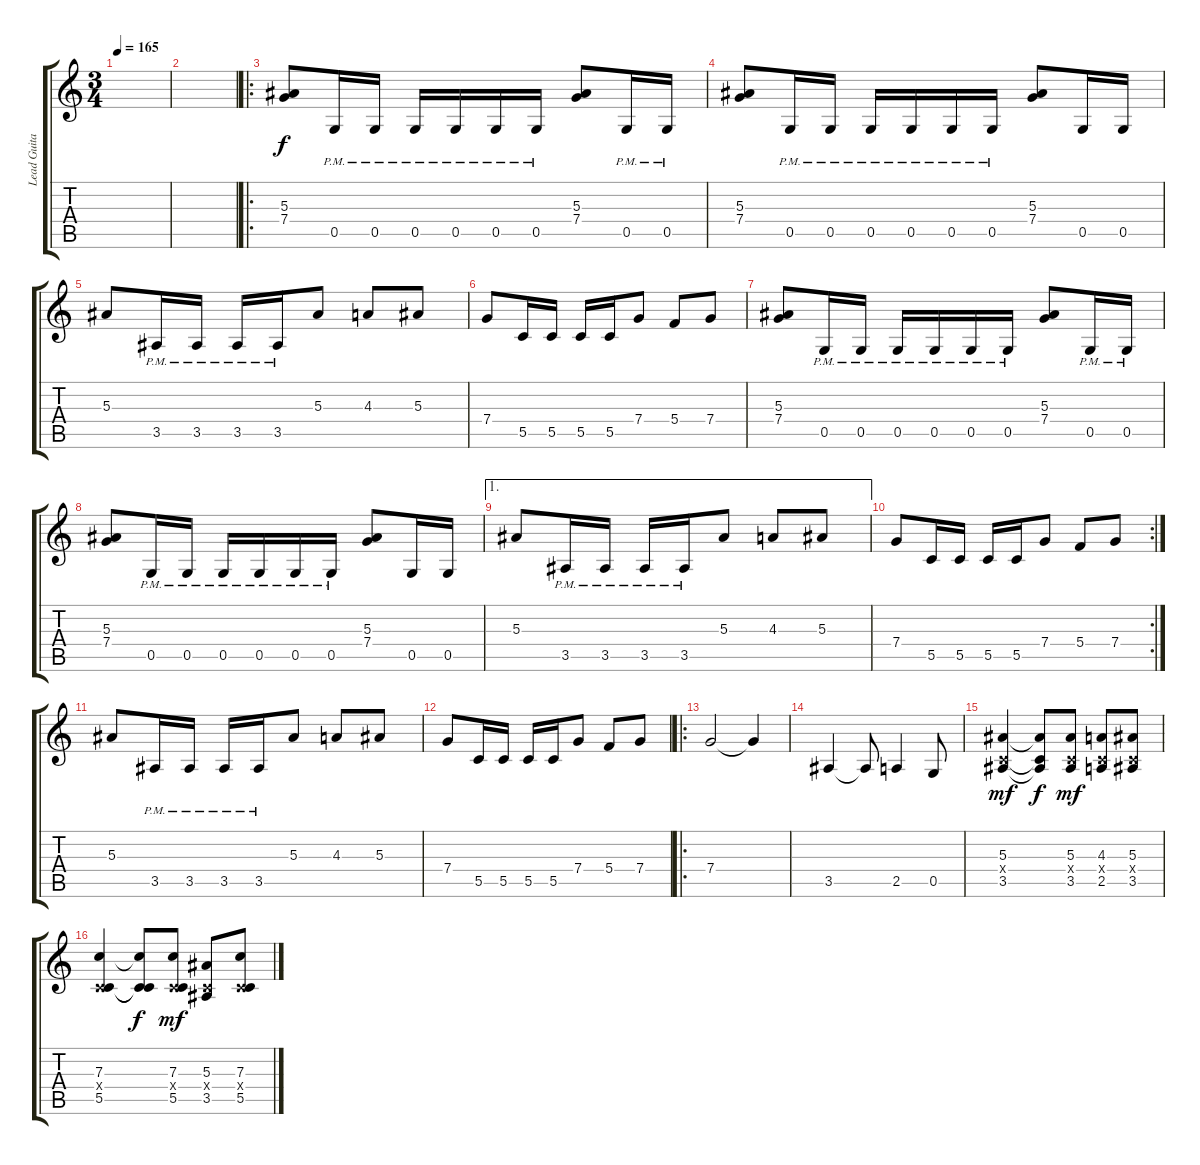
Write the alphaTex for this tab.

\track ("Lead Guitar (studio) 2" "Lead Guita") {instrument distortionguitar}
\staff {score tabs}
\tuning (D4 A3 F3 C3 G2 D2) {hide}
\ts (3 4)
\tempo 165
\clef g2
\ks c
|
|
\ro
(5.3 7.4).8 0.5{pm}.16 0.5{pm}.16 0.5{pm}.16 0.5{pm}.16 0.5{pm}.16 0.5{pm}.16 (5.3 7.4).8 0.5{pm}.16 0.5{pm}.16 |
(5.3 7.4).8 0.5{pm}.16 0.5{pm}.16 0.5{pm}.16 0.5{pm}.16 0.5{pm}.16 0.5{pm}.16 (5.3 7.4).8 0.5.16 0.5.16 |
5.3.8 3.5{pm}.16 3.5{pm}.16 3.5{pm}.16 3.5{pm}.16 5.3.8 4.3.8 5.3.8 |
7.4.8 5.5.16 5.5.16 5.5.16 5.5.16 7.4.8 5.4.8 7.4.8 |
(5.3 7.4).8 0.5{pm}.16 0.5{pm}.16 0.5{pm}.16 0.5{pm}.16 0.5{pm}.16 0.5{pm}.16 (5.3 7.4).8 0.5{pm}.16 0.5{pm}.16 |
(5.3 7.4).8 0.5{pm}.16 0.5{pm}.16 0.5{pm}.16 0.5{pm}.16 0.5{pm}.16 0.5{pm}.16 (5.3 7.4).8 0.5.16 0.5.16 |
\ae 1
5.3.8 3.5{pm}.16 3.5{pm}.16 3.5{pm}.16 3.5{pm}.16 5.3.8 4.3.8 5.3.8 |
\rc 2
7.4.8 5.5.16 5.5.16 5.5.16 5.5.16 7.4.8 5.4.8 7.4.8 |
5.3.8 3.5{pm}.16 3.5{pm}.16 3.5{pm}.16 3.5{pm}.16 5.3.8 4.3.8 5.3.8 |
7.4.8 5.5.16 5.5.16 5.5.16 5.5.16 7.4.8 5.4.8 7.4.8 |
\ro
7.4.2 7.4{t}.4 |
3.5.4 3.5{t}.8 2.5.4 0.5.8 |
(5.3 0.4{x} 3.5).4{dy mf} (5.3{t} 0.4{t} 3.5{t}).8{dy f} (5.3 0.4{x} 3.5).8{dy mf} (4.3 0.4{x} 2.5).8 (5.3 0.4{x} 3.5).8 |
(7.3 0.4{x} 5.5).4 (7.3{t} 0.4{t} 5.5{t}).8{dy f} (7.3 0.4{x} 5.5).8{dy mf} (5.3 0.4{x} 3.5).8 (7.3 0.4{x} 5.5).8
